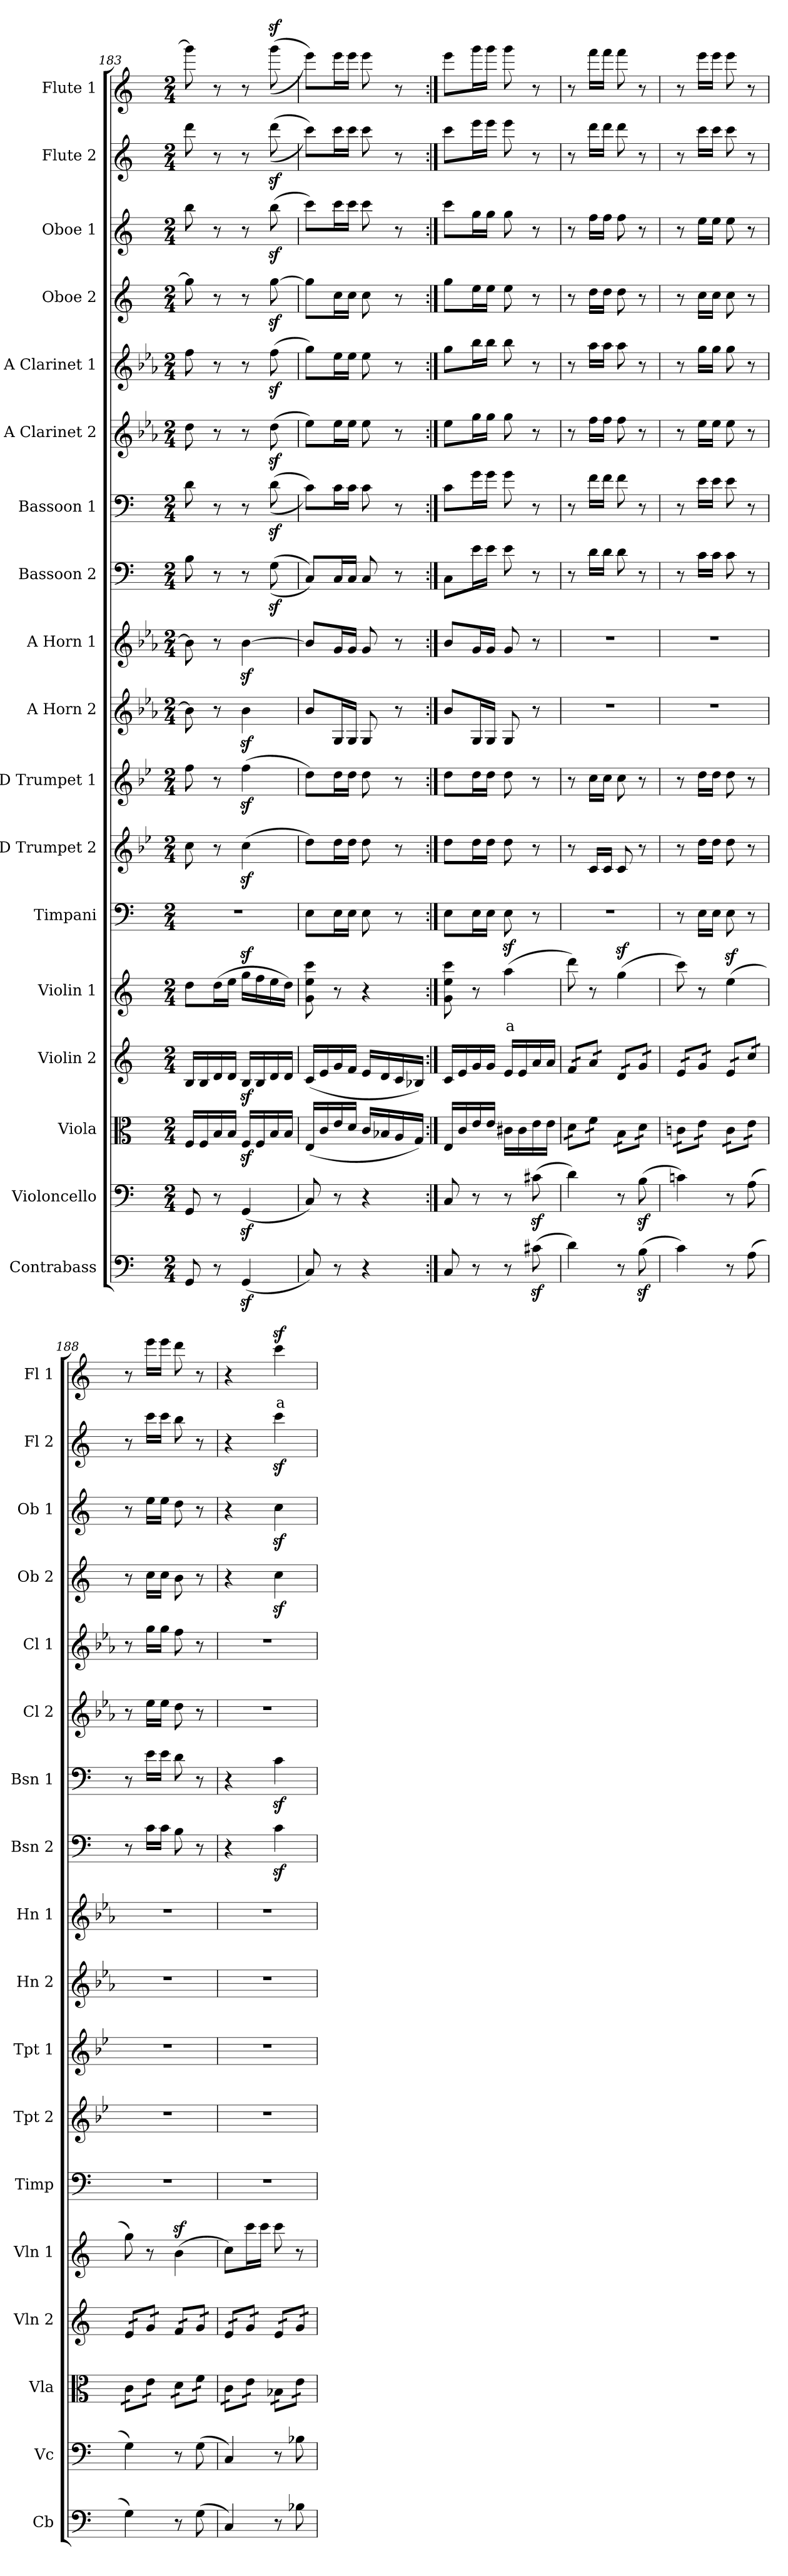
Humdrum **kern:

**kern	**kern	**kern	**kern	**kern	**text	**kern	**kern	**kern	**kern	**kern	**kern	**kern	**kern	**kern	**kern	**kern	**kern	**kern	**text
*part18	*part17	*part16	*part15	*part14	*part14	*part13	*part12	*part11	*part10	*part9	*part8	*part7	*part6	*part5	*part4	*part3	*part2	*part1	*part1
*staff18	*staff17	*staff16	*staff15	*staff14	*staff14	*staff13	*staff12	*staff11	*staff10	*staff9	*staff8	*staff7	*staff6	*staff5	*staff4	*staff3	*staff2	*staff1	*staff1
*I"Contrabass	*I"Violoncello	*I"Viola	*I"Violin 2	*I"Violin 1	*	*I"Timpani	*I"D Trumpet 2	*I"D Trumpet 1	*I"A Horn 2	*I"A Horn 1	*I"Bassoon 2	*I"Bassoon 1	*I"A Clarinet 2	*I"A Clarinet 1	*I"Oboe 2	*I"Oboe 1	*I"Flute 2	*I"Flute 1	*
*I'Cb	*I'Vc	*I'Vla	*I'Vln 2	*I'Vln 1	*	*I'Timp	*I'Tpt 2	*I'Tpt 1	*I'Hn 2	*I'Hn 1	*I'Bsn 2	*I'Bsn 1	*I'Cl 2	*I'Cl 1	*I'Ob 2	*I'Ob 1	*I'Fl 2	*I'Fl 1	*
*clefF4	*clefF4	*clefC3	*clefG2	*clefG2	*	*clefF4	*clefG2	*clefG2	*clefG2	*clefG2	*clefF4	*clefF4	*clefG2	*clefG2	*clefG2	*clefG2	*clefG2	*clefG2	*
*ITrd7c12	*	*	*	*	*	*	*ITrd-1c-2	*ITrd-1c-2	*ITrd2c3	*ITrd2c3	*	*	*ITrd2c3	*ITrd2c3	*	*	*	*	*
*k[]	*k[]	*k[]	*k[]	*k[]	*	*k[]	*k[]	*k[]	*k[]	*k[]	*k[]	*k[]	*k[]	*k[]	*k[]	*k[]	*k[]	*k[]	*
*M2/4	*M2/4	*M2/4	*M2/4	*M2/4	*	*M2/4	*M2/4	*M2/4	*M2/4	*M2/4	*M2/4	*M2/4	*M2/4	*M2/4	*M2/4	*M2/4	*M2/4	*M2/4	*
=183	=183	=183	=183	=183	=183	=183	=183	=183	=183	=183	=183	=183	=183	=183	=183	=183	=183	=183	=183
8GGG/	8GG/	16F/LL	16B/LL	8dd\L	.	2r	8dd\	8gg\	8g\]	8g\]	8B\	8d\	8b\	8dd\	8gg\]	8bb\	8ddd\	8ggg\]	.
.	.	16F/	16B/	.	.	.	.	.	.	.	.	.	.	.	.	.	.	.	.
8r	8r	16B/	16d/	(16dd\L	.	.	8r	8r	8r	8r	8r	8r	8r	8r	8r	8r	8r	8r	.
.	.	16B/JJ	16d/JJ	16ee\JJ	.	.	.	.	.	.	.	.	.	.	.	.	.	.	.
(4GGGz</	(4GGz</	16Fz</LL	16Bz</LL	16ggz<\LL	.	.	(4ddz<\	(4ggz<\	4gz<\	[4gz<\	8r	8r	8r	8r	8r	8r	8r	8r	.
.	.	16F/	16B/	16ff\	.	.	.	.	.	.	.	.	.	.	.	.	.	.	.
.	.	16B/	16d/	16ee\	.	.	.	.	.	.	((8Gz<\	((8dz<\	(8bz<\	(8ddz<\	[8ggz<\	(8bbz<\	((8dddz<\	((8gggz<\	.
.	.	16B/JJ	16d/JJ	16dd\JJ)	.	.	.	.	.	.	.	.	.	.	.	.	.	.	.
=184	=184	=184	=184	=184	=184	=184	=184	=184	=184	=184	=184	=184	=184	=184	=184	=184	=184	=184	=184
8CC/)	8C/)	(16E/LL	(16c/LL	8g\ 8ee\ 8ccc\	.	8E\L	8ee\L)	8ee\L)	8g/L	8g/L]	8C/L))	8c\L))	8cc\L)	8ee\L)	8gg\L]	8ccc\L)	8ccc\L))	8eee\L))	.
.	.	16c/	16e/	.	.	.	.	.	.	.	.	.	.	.	.	.	.	.	.
8r	8r	16e/	16g/	8r	.	16E\L	16ee\L	16ee\L	16E/L	16e/L	16C/L	16c\L	16cc\L	16cc\L	16cc\L	16ccc\L	16ccc\L	16eee\L	.
.	.	16d/JJ	16f/JJ	.	.	16E\JJ	16ee\JJ	16ee\JJ	16E/JJ	16e/JJ	16C/JJ	16c\JJ	16cc\JJ	16cc\JJ	16cc\JJ	16ccc\JJ	16ccc\JJ	16eee\JJ	.
4r	4r	16c/LL	16e/LL	4r	.	8E\	8ee\	8ee\	8E/	8e/	8C/	8c\	8cc\	8cc\	8cc\	8ccc\	8ccc\	8eee\	.
.	.	16B-X/	16d/	.	.	.	.	.	.	.	.	.	.	.	.	.	.	.	.
.	.	16A/	16c/	.	.	8r	8r	8r	8r	8r	8r	8r	8r	8r	8r	8r	8r	8r	.
.	.	16G/JJ)	16B-X/JJ)	.	.	.	.	.	.	.	.	.	.	.	.	.	.	.	.
=185:|!	=185:|!	=185:|!	=185:|!	=185:|!	=185:|!	=185:|!	=185:|!	=185:|!	=185:|!	=185:|!	=185:|!	=185:|!	=185:|!	=185:|!	=185:|!	=185:|!	=185:|!	=185:|!	=185:|!
8CC/	8C/	16E/LL	16c/LL	8g\ 8ee\ 8ccc\	.	8E\L	8ee\L	8ee\L	8g/L	8g/L	8C\L	8c\L	8cc\L	8ee\L	8gg\L	8ccc\L	8ccc\L	8eee\L	.
.	.	16c/	16e/	.	.	.	.	.	.	.	.	.	.	.	.	.	.	.	.
8r	8r	16e/	16g/	8r	.	16E\L	16ee\L	16ee\L	16E/L	16e/L	16e\L	16g\L	16ee\L	16gg\L	16ee\L	16gg\L	16eee\L	16ggg\L	.
.	.	16e/JJ	16g/JJ	.	.	16E\JJ	16ee\JJ	16ee\JJ	16E/JJ	16e/JJ	16e\JJ	16g\JJ	16ee\JJ	16gg\JJ	16ee\JJ	16gg\JJ	16eee\JJ	16ggg\JJ	.
!	!	!	!	!	!LO:LY:b:color=#FF0000	!	!	!	!	!	!	!	!	!	!	!	!	!	!
8r	8r	16c#X\LL	16e/LL	(4aaz<\	a	8E\	8ee\	8ee\	8E/	8e/	8e\	8g\	8ee\	8gg\	8ee\	8gg\	8eee\	8ggg\	.
.	.	16c#\	16e/	.	.	.	.	.	.	.	.	.	.	.	.	.	.	.	.
(8C#Xz<\	(8c#Xz<\	16e\	16a/	.	.	8r	8r	8r	8r	8r	8r	8r	8r	8r	8r	8r	8r	8r	.
.	.	16e\JJ	16a/JJ	.	.	.	.	.	.	.	.	.	.	.	.	.	.	.	.
=186	=186	=186	=186	=186	=186	=186	=186	=186	=186	=186	=186	=186	=186	=186	=186	=186	=186	=186	=186
*	*	*tremolo	*	*	*	*	*	*	*	*	*	*	*	*	*	*	*	*	*
*	*	*	*tremolo	*	*	*	*	*	*	*	*	*	*	*	*	*	*	*	*
4D\)	4d\)	16d\LL	16f/LL	8ddd\)	.	2r	8r	8r	2r	2r	8r	8r	8r	8r	8r	8r	8r	8r	.
.	.	16d\	16f/	.	.	.	.	.	.	.	.	.	.	.	.	.	.	.	.
.	.	16f\	16a/	8r	.	.	16d/LL	16dd\LL	.	.	16d\LL	16f\LL	16dd\LL	16ff\LL	16dd\LL	16ff\LL	16ddd\LL	16fff\LL	.
.	.	16f\JJ	16a/JJ	.	.	.	16d/JJ	16dd\JJ	.	.	16d\JJ	16f\JJ	16dd\JJ	16ff\JJ	16dd\JJ	16ff\JJ	16ddd\JJ	16fff\JJ	.
8r	8r	16B\LL	16d/LL	(4ggz<\	.	.	8d/	8dd\	.	.	8d\	8f\	8dd\	8ff\	8dd\	8ff\	8ddd\	8fff\	.
.	.	16B\	16d/	.	.	.	.	.	.	.	.	.	.	.	.	.	.	.	.
(8BBz<\	(8Bz<\	16d\	16g/	.	.	.	8r	8r	.	.	8r	8r	8r	8r	8r	8r	8r	8r	.
.	.	16d\JJ	16g/JJ	.	.	.	.	.	.	.	.	.	.	.	.	.	.	.	.
!!LO:PB:g=z
=187	=187	=187	=187	=187	=187	=187	=187	=187	=187	=187	=187	=187	=187	=187	=187	=187	=187	=187	=187
4C\)	4cn\)	16cn\LL	16e/LL	8ccc\)	.	8r	8r	8r	2r	2r	8r	8r	8r	8r	8r	8r	8r	8r	.
.	.	16cn\	16e/	.	.	.	.	.	.	.	.	.	.	.	.	.	.	.	.
.	.	16e\	16g/	8r	.	16E\LL	16ee\LL	16ee\LL	.	.	16c\LL	16e\LL	16cc\LL	16ee\LL	16cc\LL	16ee\LL	16ccc\LL	16eee\LL	.
.	.	16e\JJ	16g/JJ	.	.	16E\JJ	16ee\JJ	16ee\JJ	.	.	16c\JJ	16e\JJ	16cc\JJ	16ee\JJ	16cc\JJ	16ee\JJ	16ccc\JJ	16eee\JJ	.
8r	8r	16c\LL	16e/LL	(4eez<\	.	8E\	8ee\	8ee\	.	.	8c\	8e\	8cc\	8ee\	8cc\	8ee\	8ccc\	8eee\	.
.	.	16c\	16e/	.	.	.	.	.	.	.	.	.	.	.	.	.	.	.	.
(8AA\	(8A\	16e\	16cc/	.	.	8r	8r	8r	.	.	8r	8r	8r	8r	8r	8r	8r	8r	.
.	.	16e\JJ	16cc/JJ	.	.	.	.	.	.	.	.	.	.	.	.	.	.	.	.
=188	=188	=188	=188	=188	=188	=188	=188	=188	=188	=188	=188	=188	=188	=188	=188	=188	=188	=188	=188
4GG\)	4G\)	16c\LL	16e/LL	8gg\)	.	2r	2r	2r	2r	2r	8r	8r	8r	8r	8r	8r	8r	8r	.
.	.	16c\	16e/	.	.	.	.	.	.	.	.	.	.	.	.	.	.	.	.
.	.	16e\	16g/	8r	.	.	.	.	.	.	16c\LL	16e\LL	16cc\LL	16ee\LL	16cc\LL	16ee\LL	16ccc\LL	16eee\LL	.
.	.	16e\JJ	16g/JJ	.	.	.	.	.	.	.	16c\JJ	16e\JJ	16cc\JJ	16ee\JJ	16cc\JJ	16ee\JJ	16ccc\JJ	16eee\JJ	.
8r	8r	16d\LL	16f/LL	(4bz<\	.	.	.	.	.	.	8B\	8d\	8b\	8dd\	8b\	8dd\	8bb\	8ddd\	.
.	.	16d\	16f/	.	.	.	.	.	.	.	.	.	.	.	.	.	.	.	.
(8GG\	(8G\	16f\	16g/	.	.	.	.	.	.	.	8r	8r	8r	8r	8r	8r	8r	8r	.
.	.	16f\JJ	16g/JJ	.	.	.	.	.	.	.	.	.	.	.	.	.	.	.	.
=189	=189	=189	=189	=189	=189	=189	=189	=189	=189	=189	=189	=189	=189	=189	=189	=189	=189	=189	=189
4CC/)	4C/)	16c\LL	16e/LL	8cc\L)	.	2r	2r	2r	2r	2r	4r	4r	2r	2r	4r	4r	4r	4r	.
.	.	16c\	16e/	.	.	.	.	.	.	.	.	.	.	.	.	.	.	.	.
.	.	16e\	16g/	16ccc\L	.	.	.	.	.	.	.	.	.	.	.	.	.	.	.
.	.	16e\JJ	16g/JJ	16ccc\JJ	.	.	.	.	.	.	.	.	.	.	.	.	.	.	.
!	!	!	!	!	!	!	!	!	!	!	!	!	!	!	!	!	!	!	!LO:LY:b:color=#FF0000
8r	8r	16B-X\LL	16e/LL	8ccc\	.	.	.	.	.	.	4cz<\	4cz<\	.	.	4ccz<\	4ccz<\	4cccz<\	4cccz<\	a
.	.	16B-X\	16e/	.	.	.	.	.	.	.	.	.	.	.	.	.	.	.	.
8BB-X\	8B-X\	16e\	16g/	8r	.	.	.	.	.	.	.	.	.	.	.	.	.	.	.
.	.	16e\JJ	16g/JJ	.	.	.	.	.	.	.	.	.	.	.	.	.	.	.	.
*	*	*	*Xtremolo	*	*	*	*	*	*	*	*	*	*	*	*	*	*	*	*
*	*	*Xtremolo	*	*	*	*	*	*	*	*	*	*	*	*	*	*	*	*	*
=	=	=	=	=	=	=	=	=	=	=	=	=	=	=	=	=	=	=	=
*-	*-	*-	*-	*-	*-	*-	*-	*-	*-	*-	*-	*-	*-	*-	*-	*-	*-	*-	*-
